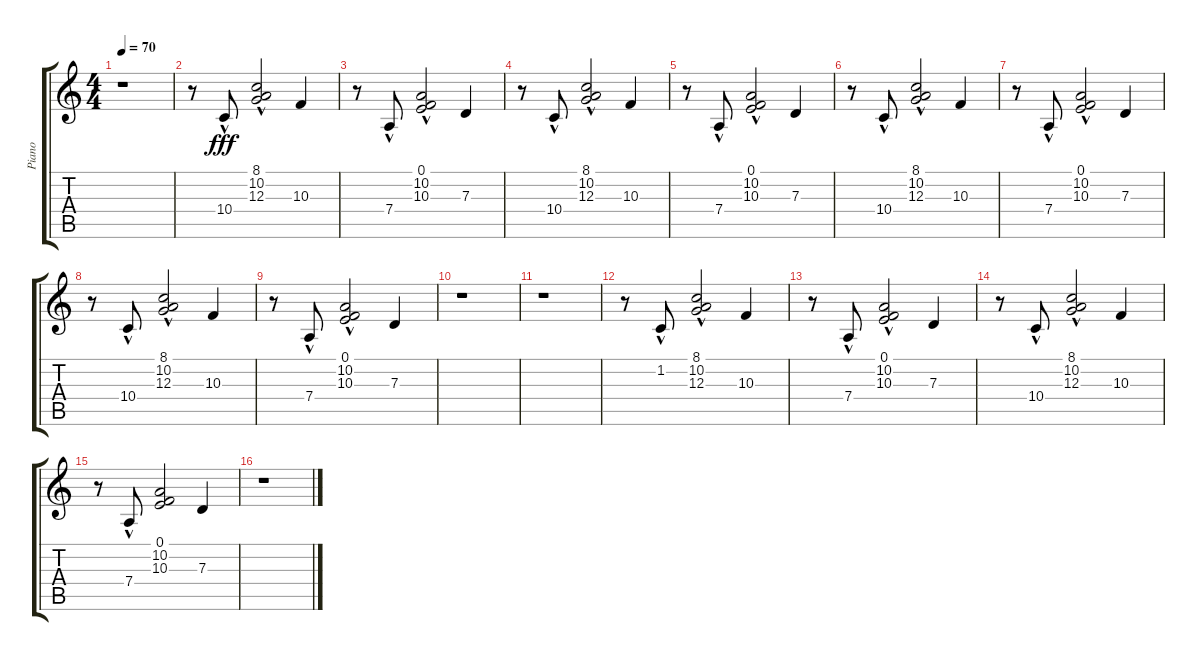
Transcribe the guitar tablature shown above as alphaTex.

\track ("Piano               " "Piano     ") {instrument acousticgrandpiano}
\staff {score tabs}
\tuning (E4 B3 G3 D3 A2 E2) {hide}
\ts (4 4)
\tempo 70
\clef g2
\ks c
r.1{dy fff instrument acousticgrandpiano} |
r.8 10.4{hac}.8 (8.1{hac} 10.2{hac} 12.3).2 10.3.4 |
r.8 7.4{hac}.8 (0.1 10.2{hac} 10.3{hac}).2 7.3.4 |
r.8 10.4{hac}.8 (8.1{hac} 10.2{hac} 12.3).2 10.3.4 |
r.8 7.4{hac}.8 (0.1 10.2{hac} 10.3{hac}).2 7.3.4 |
r.8 10.4{hac}.8 (8.1{hac} 10.2{hac} 12.3).2 10.3.4 |
r.8 7.4{hac}.8 (0.1 10.2{hac} 10.3{hac}).2 7.3.4 |
r.8 10.4{hac}.8 (8.1{hac} 10.2{hac} 12.3).2 10.3.4 |
r.8 7.4{hac}.8 (0.1 10.2{hac} 10.3{hac}).2 7.3.4 |
r.1 |
r.1 |
r.8 1.2{hac}.8 (8.1{hac} 10.2{hac} 12.3).2 10.3.4 |
r.8 7.4{hac}.8 (0.1 10.2{hac} 10.3{hac}).2 7.3.4 |
r.8 10.4{hac}.8 (8.1{hac} 10.2{hac} 12.3).2 10.3.4 |
r.8 7.4{hac}.8 (0.1 10.2 10.3).2 7.3.4 |
r.1
